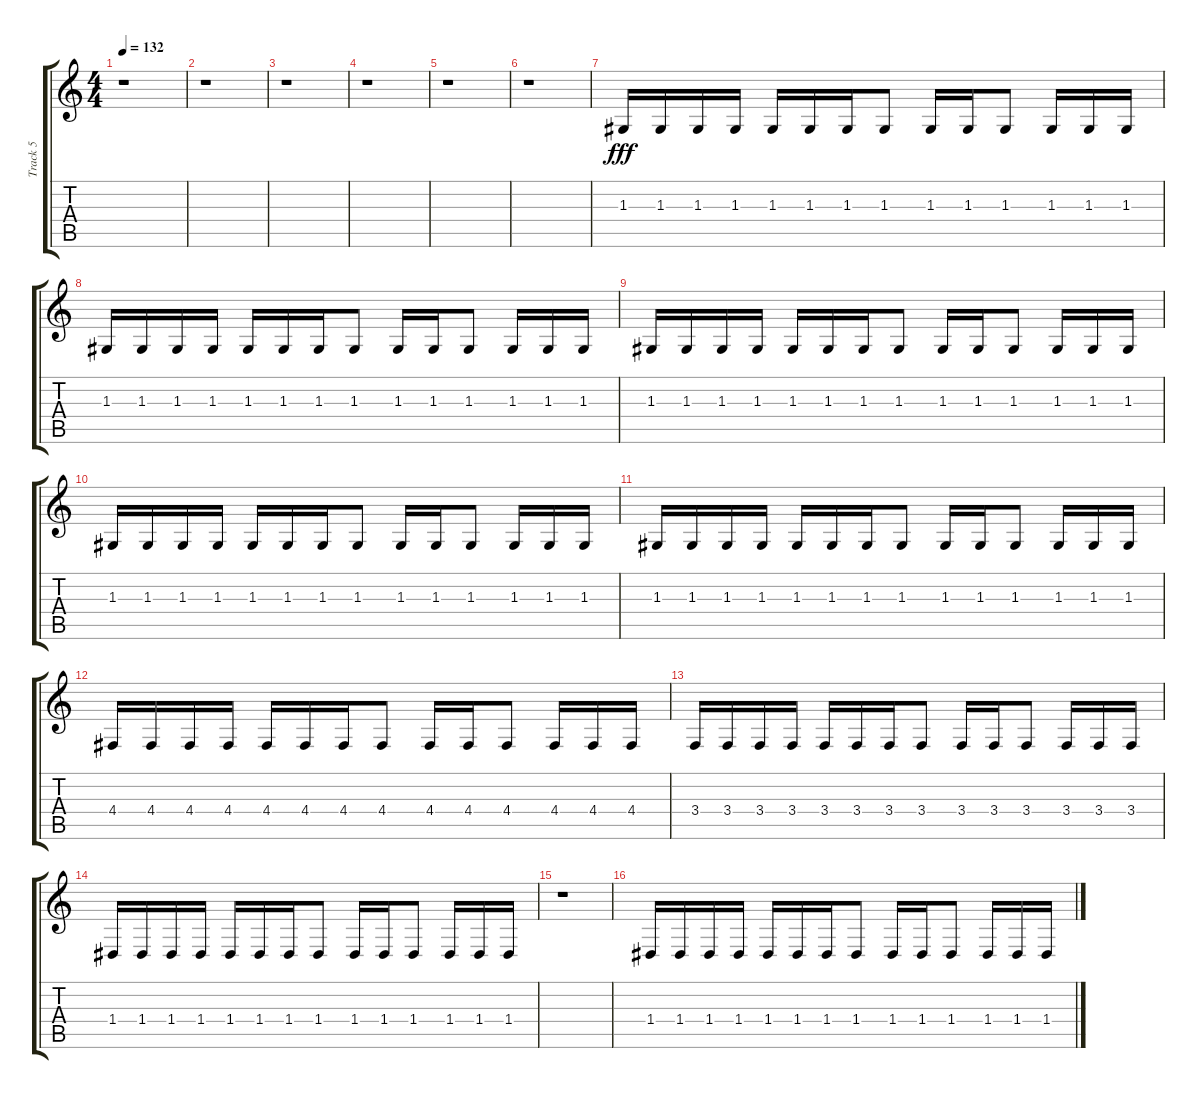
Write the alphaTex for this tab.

\track ("Track 5" "Track 5") {instrument oboe}
\staff {score tabs}
\tuning (E4 B3 G3 D3 A2 E2) {hide}
\ts (4 4)
\tempo 132
\clef g2
\ks c
r.1{dy fff} |
r.1 |
r.1 |
r.1 |
r.1 |
r.1 |
1.3.16 1.3.16 1.3.16 1.3.16 1.3.16 1.3.16 1.3.16 1.3.8 1.3.16 1.3.16 1.3.8 1.3.16 1.3.16 1.3.16 |
1.3.16 1.3.16 1.3.16 1.3.16 1.3.16 1.3.16 1.3.16 1.3.8 1.3.16 1.3.16 1.3.8 1.3.16 1.3.16 1.3.16 |
1.3.16 1.3.16 1.3.16 1.3.16 1.3.16 1.3.16 1.3.16 1.3.8 1.3.16 1.3.16 1.3.8 1.3.16 1.3.16 1.3.16 |
1.3.16 1.3.16 1.3.16 1.3.16 1.3.16 1.3.16 1.3.16 1.3.8 1.3.16 1.3.16 1.3.8 1.3.16 1.3.16 1.3.16 |
1.3.16 1.3.16 1.3.16 1.3.16 1.3.16 1.3.16 1.3.16 1.3.8 1.3.16 1.3.16 1.3.8 1.3.16 1.3.16 1.3.16 |
4.4.16 4.4.16 4.4.16 4.4.16 4.4.16 4.4.16 4.4.16 4.4.8 4.4.16 4.4.16 4.4.8 4.4.16 4.4.16 4.4.16 |
3.4.16 3.4.16 3.4.16 3.4.16 3.4.16 3.4.16 3.4.16 3.4.8 3.4.16 3.4.16 3.4.8 3.4.16 3.4.16 3.4.16 |
1.4.16 1.4.16 1.4.16 1.4.16 1.4.16 1.4.16 1.4.16 1.4.8 1.4.16 1.4.16 1.4.8 1.4.16 1.4.16 1.4.16 |
r.1 |
1.4.16 1.4.16 1.4.16 1.4.16 1.4.16 1.4.16 1.4.16 1.4.8 1.4.16 1.4.16 1.4.8 1.4.16 1.4.16 1.4.16
